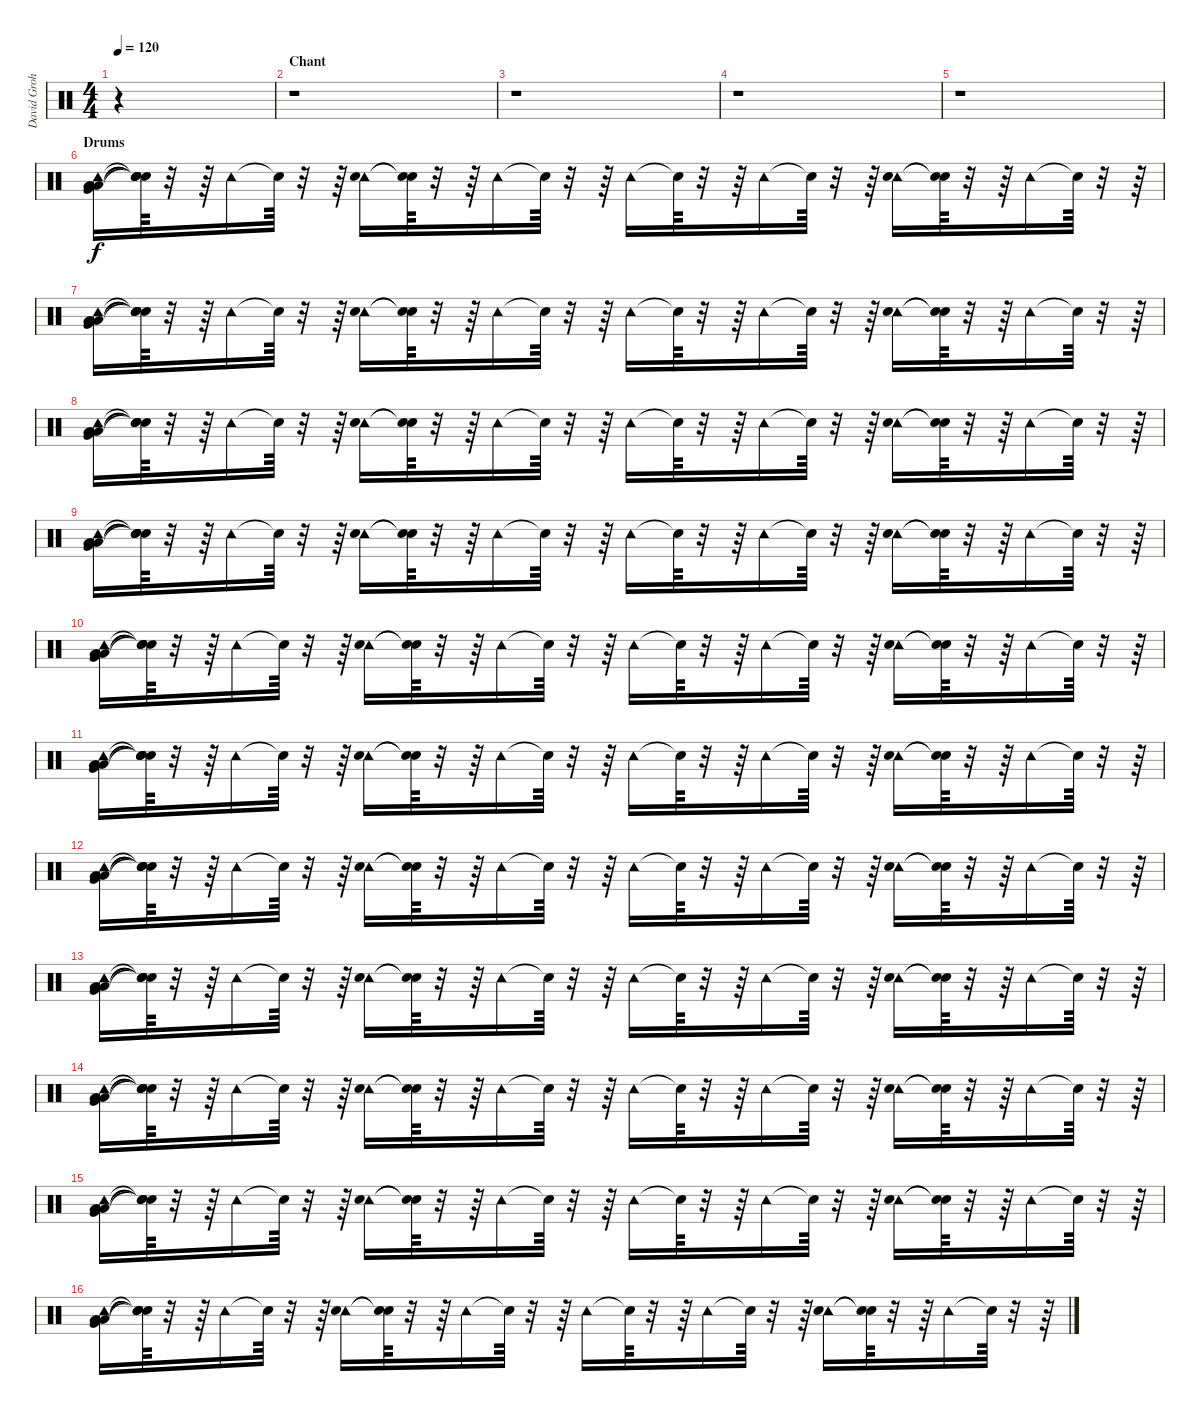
\track ("David Grohl -Drums-" "David Groh") {instrument percussion}
\staff {score}
\articulation defaults
\ts (4 4)
\tempo 120
\clef neutral
\ks c
r.4{dy f} |
\section ("" "Chant")
r.1 |
r.1 |
r.1 |
r.1 |
\section ("" "Drums")
("Low Floor Tom (hit)" "Very Low Tom (hit)" "Low Tom (hit)" "Tambourine (hit)").16 ("Snare (hit)"{t} "Snare (hit)"{t} "Snare (hit)"{t} "Snare (hit)"{t}).64 r.32 r.64 "Tambourine (hit)".16 "Snare (hit)"{t}.64 r.32 r.64 ("Tambourine (hit)" "Electric Snare (hit)").16 ("Snare (hit)"{t} "Snare (hit)"{t}).64 r.32 r.64 "Tambourine (hit)".16 "Snare (hit)"{t}.64 r.32 r.64 "Tambourine (hit)".16 "Snare (hit)"{t}.64 r.32 r.64 "Tambourine (hit)".16 "Snare (hit)"{t}.64 r.32 r.64 ("Tambourine (hit)" "Electric Snare (hit)").16 ("Snare (hit)"{t} "Snare (hit)"{t}).64 r.32 r.64 "Tambourine (hit)".16 "Snare (hit)"{t}.64 r.32 r.64 |
("Tambourine (hit)" "Low Floor Tom (hit)" "Very Low Tom (hit)" "Low Tom (hit)").16 ("Snare (hit)"{t} "Snare (hit)"{t} "Snare (hit)"{t} "Snare (hit)"{t}).64 r.32 r.64 "Tambourine (hit)".16 "Snare (hit)"{t}.64 r.32 r.64 ("Tambourine (hit)" "Electric Snare (hit)").16 ("Snare (hit)"{t} "Snare (hit)"{t}).64 r.32 r.64 "Tambourine (hit)".16 "Snare (hit)"{t}.64 r.32 r.64 "Tambourine (hit)".16 "Snare (hit)"{t}.64 r.32 r.64 "Tambourine (hit)".16 "Snare (hit)"{t}.64 r.32 r.64 ("Tambourine (hit)" "Electric Snare (hit)").16 ("Snare (hit)"{t} "Snare (hit)"{t}).64 r.32 r.64 "Tambourine (hit)".16 "Snare (hit)"{t}.64 r.32 r.64 |
("Tambourine (hit)" "Low Floor Tom (hit)" "Very Low Tom (hit)" "Low Tom (hit)").16 ("Snare (hit)"{t} "Snare (hit)"{t} "Snare (hit)"{t} "Snare (hit)"{t}).64 r.32 r.64 "Tambourine (hit)".16 "Snare (hit)"{t}.64 r.32 r.64 ("Tambourine (hit)" "Electric Snare (hit)").16 ("Snare (hit)"{t} "Snare (hit)"{t}).64 r.32 r.64 "Tambourine (hit)".16 "Snare (hit)"{t}.64 r.32 r.64 "Tambourine (hit)".16 "Snare (hit)"{t}.64 r.32 r.64 "Tambourine (hit)".16 "Snare (hit)"{t}.64 r.32 r.64 ("Tambourine (hit)" "Electric Snare (hit)").16 ("Snare (hit)"{t} "Snare (hit)"{t}).64 r.32 r.64 "Tambourine (hit)".16 "Snare (hit)"{t}.64 r.32 r.64 |
("Tambourine (hit)" "Low Floor Tom (hit)" "Very Low Tom (hit)" "Low Tom (hit)").16 ("Snare (hit)"{t} "Snare (hit)"{t} "Snare (hit)"{t} "Snare (hit)"{t}).64 r.32 r.64 "Tambourine (hit)".16 "Snare (hit)"{t}.64 r.32 r.64 ("Tambourine (hit)" "Electric Snare (hit)").16 ("Snare (hit)"{t} "Snare (hit)"{t}).64 r.32 r.64 "Tambourine (hit)".16 "Snare (hit)"{t}.64 r.32 r.64 "Tambourine (hit)".16 "Snare (hit)"{t}.64 r.32 r.64 "Tambourine (hit)".16 "Snare (hit)"{t}.64 r.32 r.64 ("Tambourine (hit)" "Electric Snare (hit)").16 ("Snare (hit)"{t} "Snare (hit)"{t}).64 r.32 r.64 "Tambourine (hit)".16 "Snare (hit)"{t}.64 r.32 r.64 |
("Tambourine (hit)" "Low Floor Tom (hit)" "Very Low Tom (hit)" "Low Tom (hit)").16 ("Snare (hit)"{t} "Snare (hit)"{t} "Snare (hit)"{t} "Snare (hit)"{t}).64 r.32 r.64 "Tambourine (hit)".16 "Snare (hit)"{t}.64 r.32 r.64 ("Tambourine (hit)" "Electric Snare (hit)").16 ("Snare (hit)"{t} "Snare (hit)"{t}).64 r.32 r.64 "Tambourine (hit)".16 "Snare (hit)"{t}.64 r.32 r.64 "Tambourine (hit)".16 "Snare (hit)"{t}.64 r.32 r.64 "Tambourine (hit)".16 "Snare (hit)"{t}.64 r.32 r.64 ("Tambourine (hit)" "Electric Snare (hit)").16 ("Snare (hit)"{t} "Snare (hit)"{t}).64 r.32 r.64 "Tambourine (hit)".16 "Snare (hit)"{t}.64 r.32 r.64 |
("Tambourine (hit)" "Low Floor Tom (hit)" "Very Low Tom (hit)" "Low Tom (hit)").16 ("Snare (hit)"{t} "Snare (hit)"{t} "Snare (hit)"{t} "Snare (hit)"{t}).64 r.32 r.64 "Tambourine (hit)".16 "Snare (hit)"{t}.64 r.32 r.64 ("Tambourine (hit)" "Electric Snare (hit)").16 ("Snare (hit)"{t} "Snare (hit)"{t}).64 r.32 r.64 "Tambourine (hit)".16 "Snare (hit)"{t}.64 r.32 r.64 "Tambourine (hit)".16 "Snare (hit)"{t}.64 r.32 r.64 "Tambourine (hit)".16 "Snare (hit)"{t}.64 r.32 r.64 ("Tambourine (hit)" "Electric Snare (hit)").16 ("Snare (hit)"{t} "Snare (hit)"{t}).64 r.32 r.64 "Tambourine (hit)".16 "Snare (hit)"{t}.64 r.32 r.64 |
("Tambourine (hit)" "Low Floor Tom (hit)" "Very Low Tom (hit)" "Low Tom (hit)").16 ("Snare (hit)"{t} "Snare (hit)"{t} "Snare (hit)"{t} "Snare (hit)"{t}).64 r.32 r.64 "Tambourine (hit)".16 "Snare (hit)"{t}.64 r.32 r.64 ("Tambourine (hit)" "Electric Snare (hit)").16 ("Snare (hit)"{t} "Snare (hit)"{t}).64 r.32 r.64 "Tambourine (hit)".16 "Snare (hit)"{t}.64 r.32 r.64 "Tambourine (hit)".16 "Snare (hit)"{t}.64 r.32 r.64 "Tambourine (hit)".16 "Snare (hit)"{t}.64 r.32 r.64 ("Tambourine (hit)" "Electric Snare (hit)").16 ("Snare (hit)"{t} "Snare (hit)"{t}).64 r.32 r.64 "Tambourine (hit)".16 "Snare (hit)"{t}.64 r.32 r.64 |
("Tambourine (hit)" "Low Floor Tom (hit)" "Very Low Tom (hit)" "Low Tom (hit)").16 ("Snare (hit)"{t} "Snare (hit)"{t} "Snare (hit)"{t} "Snare (hit)"{t}).64 r.32 r.64 "Tambourine (hit)".16 "Snare (hit)"{t}.64 r.32 r.64 ("Tambourine (hit)" "Electric Snare (hit)").16 ("Snare (hit)"{t} "Snare (hit)"{t}).64 r.32 r.64 "Tambourine (hit)".16 "Snare (hit)"{t}.64 r.32 r.64 "Tambourine (hit)".16 "Snare (hit)"{t}.64 r.32 r.64 "Tambourine (hit)".16 "Snare (hit)"{t}.64 r.32 r.64 ("Tambourine (hit)" "Electric Snare (hit)").16 ("Snare (hit)"{t} "Snare (hit)"{t}).64 r.32 r.64 "Tambourine (hit)".16 "Snare (hit)"{t}.64 r.32 r.64 |
("Low Floor Tom (hit)" "Very Low Tom (hit)" "Low Tom (hit)" "Tambourine (hit)").16 ("Snare (hit)"{t} "Snare (hit)"{t} "Snare (hit)"{t} "Snare (hit)"{t}).64 r.32 r.64 "Tambourine (hit)".16 "Snare (hit)"{t}.64 r.32 r.64 ("Tambourine (hit)" "Electric Snare (hit)").16 ("Snare (hit)"{t} "Snare (hit)"{t}).64 r.32 r.64 "Tambourine (hit)".16 "Snare (hit)"{t}.64 r.32 r.64 "Tambourine (hit)".16 "Snare (hit)"{t}.64 r.32 r.64 "Tambourine (hit)".16 "Snare (hit)"{t}.64 r.32 r.64 ("Tambourine (hit)" "Electric Snare (hit)").16 ("Snare (hit)"{t} "Snare (hit)"{t}).64 r.32 r.64 "Tambourine (hit)".16 "Snare (hit)"{t}.64 r.32 r.64 |
("Tambourine (hit)" "Low Floor Tom (hit)" "Very Low Tom (hit)" "Low Tom (hit)").16 ("Snare (hit)"{t} "Snare (hit)"{t} "Snare (hit)"{t} "Snare (hit)"{t}).64 r.32 r.64 "Tambourine (hit)".16 "Snare (hit)"{t}.64 r.32 r.64 ("Tambourine (hit)" "Electric Snare (hit)").16 ("Snare (hit)"{t} "Snare (hit)"{t}).64 r.32 r.64 "Tambourine (hit)".16 "Snare (hit)"{t}.64 r.32 r.64 "Tambourine (hit)".16 "Snare (hit)"{t}.64 r.32 r.64 "Tambourine (hit)".16 "Snare (hit)"{t}.64 r.32 r.64 ("Tambourine (hit)" "Electric Snare (hit)").16 ("Snare (hit)"{t} "Snare (hit)"{t}).64 r.32 r.64 "Tambourine (hit)".16 "Snare (hit)"{t}.64 r.32 r.64 |
("Tambourine (hit)" "Low Floor Tom (hit)" "Very Low Tom (hit)" "Low Tom (hit)").16 ("Snare (hit)"{t} "Snare (hit)"{t} "Snare (hit)"{t} "Snare (hit)"{t}).64 r.32 r.64 "Tambourine (hit)".16 "Snare (hit)"{t}.64 r.32 r.64 ("Tambourine (hit)" "Electric Snare (hit)").16 ("Snare (hit)"{t} "Snare (hit)"{t}).64 r.32 r.64 "Tambourine (hit)".16 "Snare (hit)"{t}.64 r.32 r.64 "Tambourine (hit)".16 "Snare (hit)"{t}.64 r.32 r.64 "Tambourine (hit)".16 "Snare (hit)"{t}.64 r.32 r.64 ("Tambourine (hit)" "Electric Snare (hit)").16 ("Snare (hit)"{t} "Snare (hit)"{t}).64 r.32 r.64 "Tambourine (hit)".16 "Snare (hit)"{t}.64 r.32 r.64
